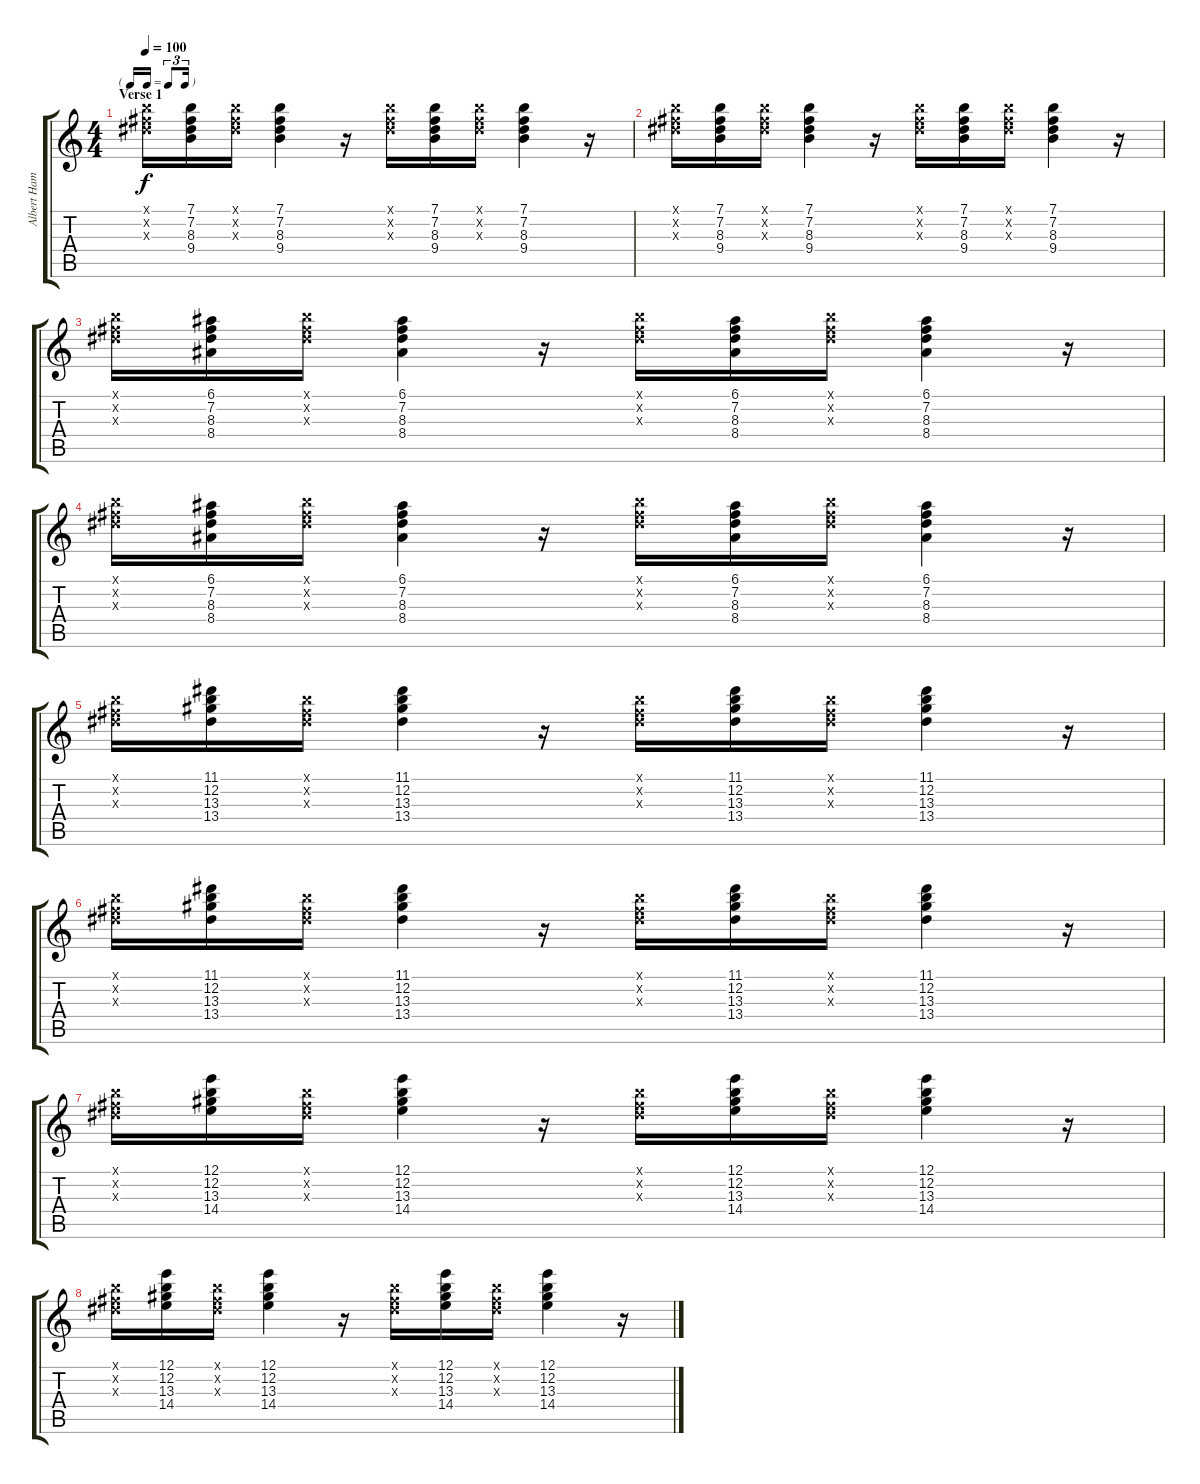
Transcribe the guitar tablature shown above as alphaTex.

\track ("Albert Hammond Jr. (Clean)" "Albert Ham") {instrument electricguitarclean}
\staff {score tabs}
\tuning (E4 B3 G3 D3 A2 E2) {hide}
\ts (4 4)
\tf triplet16th
\section ("" "Verse 1")
\tempo 100
\clef g2
\ks c
(7.1{x} 7.2{x} 8.3{x}).16{dy f} (7.1 7.2 8.3 9.4).16 (7.1{x} 7.2{x} 8.3{x}).16 (7.1 7.2 8.3 9.4).4 r.16 (7.1{x} 7.2{x} 8.3{x}).16 (7.1 7.2 8.3 9.4).16 (7.1{x} 7.2{x} 8.3{x}).16 (7.1 7.2 8.3 9.4).4 r.16 |
(7.1{x} 7.2{x} 8.3{x}).16 (7.1 7.2 8.3 9.4).16 (7.1{x} 7.2{x} 8.3{x}).16 (7.1 7.2 8.3 9.4).4 r.16 (7.1{x} 7.2{x} 8.3{x}).16 (7.1 7.2 8.3 9.4).16 (7.1{x} 7.2{x} 8.3{x}).16 (7.1 7.2 8.3 9.4).4 r.16 |
(7.1{x} 7.2{x} 8.3{x}).16 (6.1 7.2 8.3 8.4).16 (7.1{x} 7.2{x} 8.3{x}).16 (6.1 7.2 8.3 8.4).4 r.16 (7.1{x} 7.2{x} 8.3{x}).16 (6.1 7.2 8.3 8.4).16 (7.1{x} 7.2{x} 8.3{x}).16 (6.1 7.2 8.3 8.4).4 r.16 |
(7.1{x} 7.2{x} 8.3{x}).16 (6.1 7.2 8.3 8.4).16 (7.1{x} 7.2{x} 8.3{x}).16 (6.1 7.2 8.3 8.4).4 r.16 (7.1{x} 7.2{x} 8.3{x}).16 (6.1 7.2 8.3 8.4).16 (7.1{x} 7.2{x} 8.3{x}).16 (6.1 7.2 8.3 8.4).4 r.16 |
(7.1{x} 7.2{x} 8.3{x}).16 (11.1 12.2 13.3 13.4).16 (7.1{x} 7.2{x} 8.3{x}).16 (11.1 12.2 13.3 13.4).4 r.16 (7.1{x} 7.2{x} 8.3{x}).16 (11.1 12.2 13.3 13.4).16 (7.1{x} 7.2{x} 8.3{x}).16 (11.1 12.2 13.3 13.4).4 r.16 |
(7.1{x} 7.2{x} 8.3{x}).16 (11.1 12.2 13.3 13.4).16 (7.1{x} 7.2{x} 8.3{x}).16 (11.1 12.2 13.3 13.4).4 r.16 (7.1{x} 7.2{x} 8.3{x}).16 (11.1 12.2 13.3 13.4).16 (7.1{x} 7.2{x} 8.3{x}).16 (11.1 12.2 13.3 13.4).4 r.16 |
(7.1{x} 7.2{x} 8.3{x}).16 (12.1 12.2 13.3 14.4).16 (7.1{x} 7.2{x} 8.3{x}).16 (12.1 12.2 13.3 14.4).4 r.16 (7.1{x} 7.2{x} 8.3{x}).16 (12.1 12.2 13.3 14.4).16 (7.1{x} 7.2{x} 8.3{x}).16 (12.1 12.2 13.3 14.4).4 r.16 |
(7.1{x} 7.2{x} 8.3{x}).16 (12.1 12.2 13.3 14.4).16 (7.1{x} 7.2{x} 8.3{x}).16 (12.1 12.2 13.3 14.4).4 r.16 (7.1{x} 7.2{x} 8.3{x}).16 (12.1 12.2 13.3 14.4).16 (7.1{x} 7.2{x} 8.3{x}).16 (12.1 12.2 13.3 14.4).4 r.16
